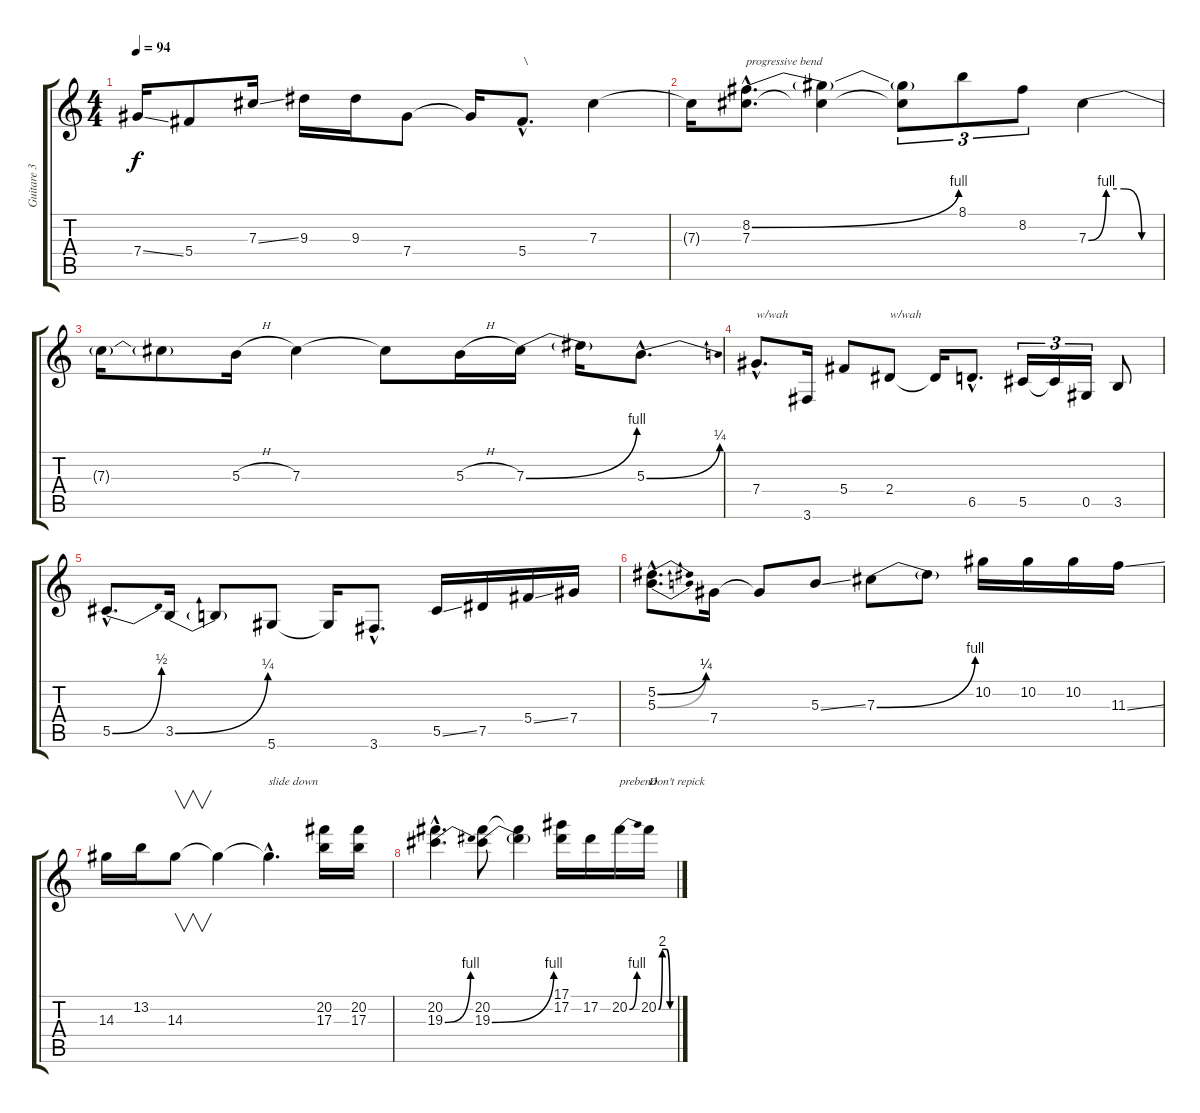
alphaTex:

\track ("Guitare 3" "Guitare 3") {instrument distortionguitar}
\staff {score tabs}
\tuning (Eb4 Bb3 Gb3 Db3 Ab2 Eb2) {hide}
\ts (4 4)
\tempo 94
\clef g2
\ks c
7.4{ss}.16{dy f} 5.4.8 7.3{ss}.16 9.3.16 9.3.16 7.4.8 7.4{t}.16 5.4{hac}.8{d txt "\\"} 7.3.4 |
7.3{t}.16 (8.2{be (bend 0 0 60 4) hac} 7.3{hac}).8{d txt "progressive bend"} (8.2{t} 7.3{t}).4 (8.2{t} 7.3{t}).8{tu (3 2)} 8.1.8{tu (3 2)} 8.2.8{tu (3 2)} 7.3{be (custom 0 0 15 4 30 4 45 0 60 0)}.4 |
7.3{t}.16 7.3{t}.8 5.3{h}.16 7.3.4 7.3{t}.8 5.3{h}.16 7.3{be (bend 0 0 60 4)}.16 7.3{t}.16 5.3{be (bend 0 0 60 1) hac}.8{d} |
7.4{hac}.8{d txt "w/wah"} 3.6.16 5.4.8 2.4.8{txt "w/wah"} 2.4{t}.16 6.5{hac}.8{d} 5.5.16{tu (3 2)} 5.5{t}.16{tu (3 2)} 0.5.16{tu (3 2)} 3.5.8 |
5.5{be (bend 0 0 60 2) hac}.8{d} 3.5{be (bend 0 0 60 1)}.16 3.5{t}.8 5.6.8 5.6{t}.16 3.6{hac}.8{d} 5.5{ss}.16 7.5.16 5.4{ss}.16 7.4.16 |
(5.2{be (bend 0 0 60 1) hac} 5.3{be (bend 0 0 60 1) hac}).8{d} 7.4.16 7.4{t}.8 5.3{ss}.8 7.3{be (bend 0 0 60 4)}.8 7.3{t}.8 10.2.16 10.2.16 10.2.16 11.3{ss}.16 |
14.3.16 13.2.16 14.3.8{v} 14.3{t}.4 14.3{hac t}.4{d txt "slide down"} (20.2 17.3).16 (20.2 17.3).16 |
(20.2{hac} 19.3{be (bend 0 0 60 4) hac}).4{d} (20.2 19.3{be (bend 0 0 60 4)}).8 (20.2{t} 19.3{t}).4 (17.1 17.2).16 17.2.16 20.2{be (bend 0 0 60 4)}.16{txt "prebend"} 20.2{be (custom 0 0 15 8 30 8 45 0 60 0)}.16{txt "Don't repick"}
